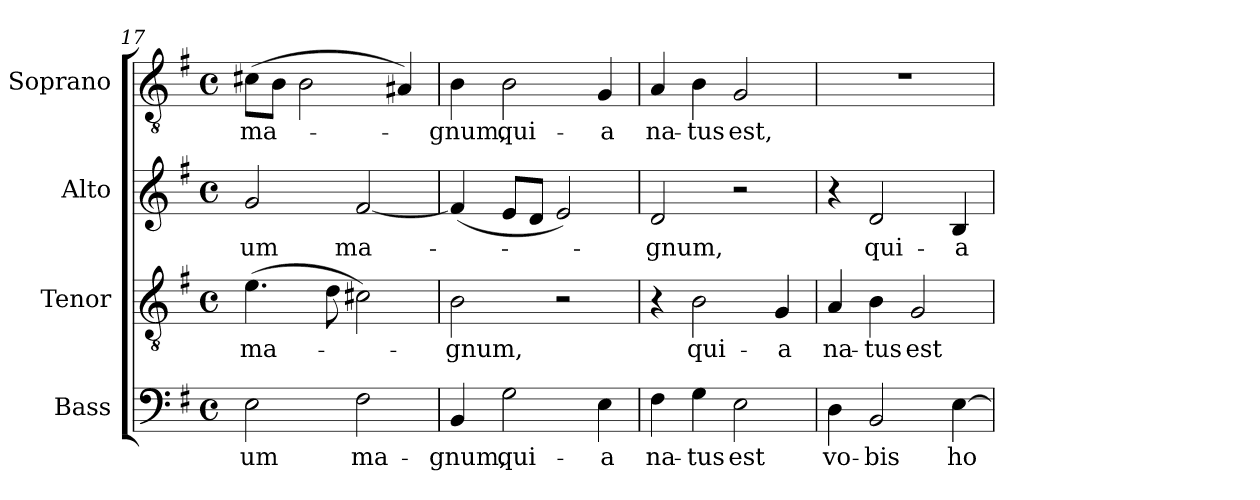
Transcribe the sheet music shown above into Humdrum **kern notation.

**kern	**text	**kern	**text	**kern	**text	**kern	**text
*part4	*part4	*part3	*part3	*part2	*part2	*part1	*part1
*staff4	*staff4	*staff3	*staff3	*staff2	*staff2	*staff1	*staff1
*I"Bass	*	*I"Tenor	*	*I"Alto	*	*I"Soprano	*
*I'Bass	*	*I'Tenor	*	*I'Alto	*	*I'Soprano	*
*clefF4	*	*clefGv2	*	*clefG2	*	*clefGv2	*
*	*	*ITrd7c12	*	*	*	*	*
*k[f#]	*	*k[f#]	*	*k[f#]	*	*k[f#]	*
*G:	*	*G:	*	*G:	*	*G:	*
*M4/4	*	*M4/4	*	*M4/4	*	*M4/4	*
*met(c)	*	*met(c)	*	*met(c)	*	*met(c)	*
=17	=17	=17	=17	=17	=17	=17	=17
!	!LO:LY:b:color=#000000	!	!	!	!	!	!
!	!	!	!LO:LY:b:color=#000000	!	!	!	!
!	!	!	!	!	!LO:LY:b:color=#000000	!	!
!	!	!	!	!	!	!	!LO:LY:b:color=#000000
2Ei\	-um	(4.Ei\	ma-	2gi/	-um	(8c#Xi\L	ma-
.	.	.	.	.	.	8Bi\J	.
.	.	.	.	.	.	2Bi\	.
.	.	8Di\	.	.	.	.	.
!	!LO:LY:b:color=#000000	!	!	!	!	!	!
!	!	!	!	!	!LO:LY:b:color=#000000	!	!
2F#i\	ma-	2C#Xi\)	.	[2f#i/	ma-	.	.
.	.	.	.	.	.	4A#Xi/)	.
!!LO:PB:g=z
=18	=18	=18	=18	=18	=18	=18	=18
!	!LO:LY:b:color=#000000	!	!	!	!	!	!
!	!	!	!LO:LY:b:color=#000000	!	!	!	!
!	!	!	!	!	!	!	!LO:LY:b:color=#000000
4BBi/	-gnum,	2BBi\	-gnum,	(4f#i/]	.	4Bi\	-gnum,
!	!LO:LY:b:color=#000000	!	!	!	!	!	!
!	!	!	!	!	!	!	!LO:LY:b:color=#000000
2Gi\	qui-	.	.	8ei/L	.	2Bi\	qui-
.	.	.	.	8di/J	.	.	.
.	.	2r	.	2ei/)	.	.	.
!	!LO:LY:b:color=#000000	!	!	!	!	!	!
!	!	!	!	!	!	!	!LO:LY:b:color=#000000
4Ei\	-a	.	.	.	.	4Gi/	-a
=19	=19	=19	=19	=19	=19	=19	=19
!	!LO:LY:b:color=#000000	!	!	!	!	!	!
!	!	!	!	!	!LO:LY:b:color=#000000	!	!
!	!	!	!	!	!	!	!LO:LY:b:color=#000000
4F#i\	na-	4r	.	2di/	-gnum,	4Ai/	na-
!	!LO:LY:b:color=#000000	!	!	!	!	!	!
!	!	!	!LO:LY:b:color=#000000	!	!	!	!
!	!	!	!	!	!	!	!LO:LY:b:color=#000000
4Gi\	-tus	2BBi\	qui-	.	.	4Bi\	-tus
!	!LO:LY:b:color=#000000	!	!	!	!	!	!
!	!	!	!	!	!	!	!LO:LY:b:color=#000000
2Ei\	est	.	.	2r	.	2Gi/	est,
!	!	!	!LO:LY:b:color=#000000	!	!	!	!
.	.	4GGi/	-a	.	.	.	.
=20	=20	=20	=20	=20	=20	=20	=20
!	!LO:LY:b:color=#000000	!	!	!	!	!	!
!	!	!	!LO:LY:b:color=#000000	!	!	!	!
4Di\	vo-	4AAi/	na-	4r	.	1r	.
!	!LO:LY:b:color=#000000	!	!	!	!	!	!
!	!	!	!LO:LY:b:color=#000000	!	!	!	!
!	!	!	!	!	!LO:LY:b:color=#000000	!	!
2BBi/	-bis	4BBi\	-tus	2di/	qui-	.	.
!	!	!	!LO:LY:b:color=#000000	!	!	!	!
.	.	2GGi/	est	.	.	.	.
!	!LO:LY:b:color=#000000	!	!	!	!	!	!
!	!	!	!	!	!LO:LY:b:color=#000000	!	!
[4Ei\	ho-	.	.	4Bi/	-a	.	.
=	=	=	=	=	=	=	=
*-	*-	*-	*-	*-	*-	*-	*-
